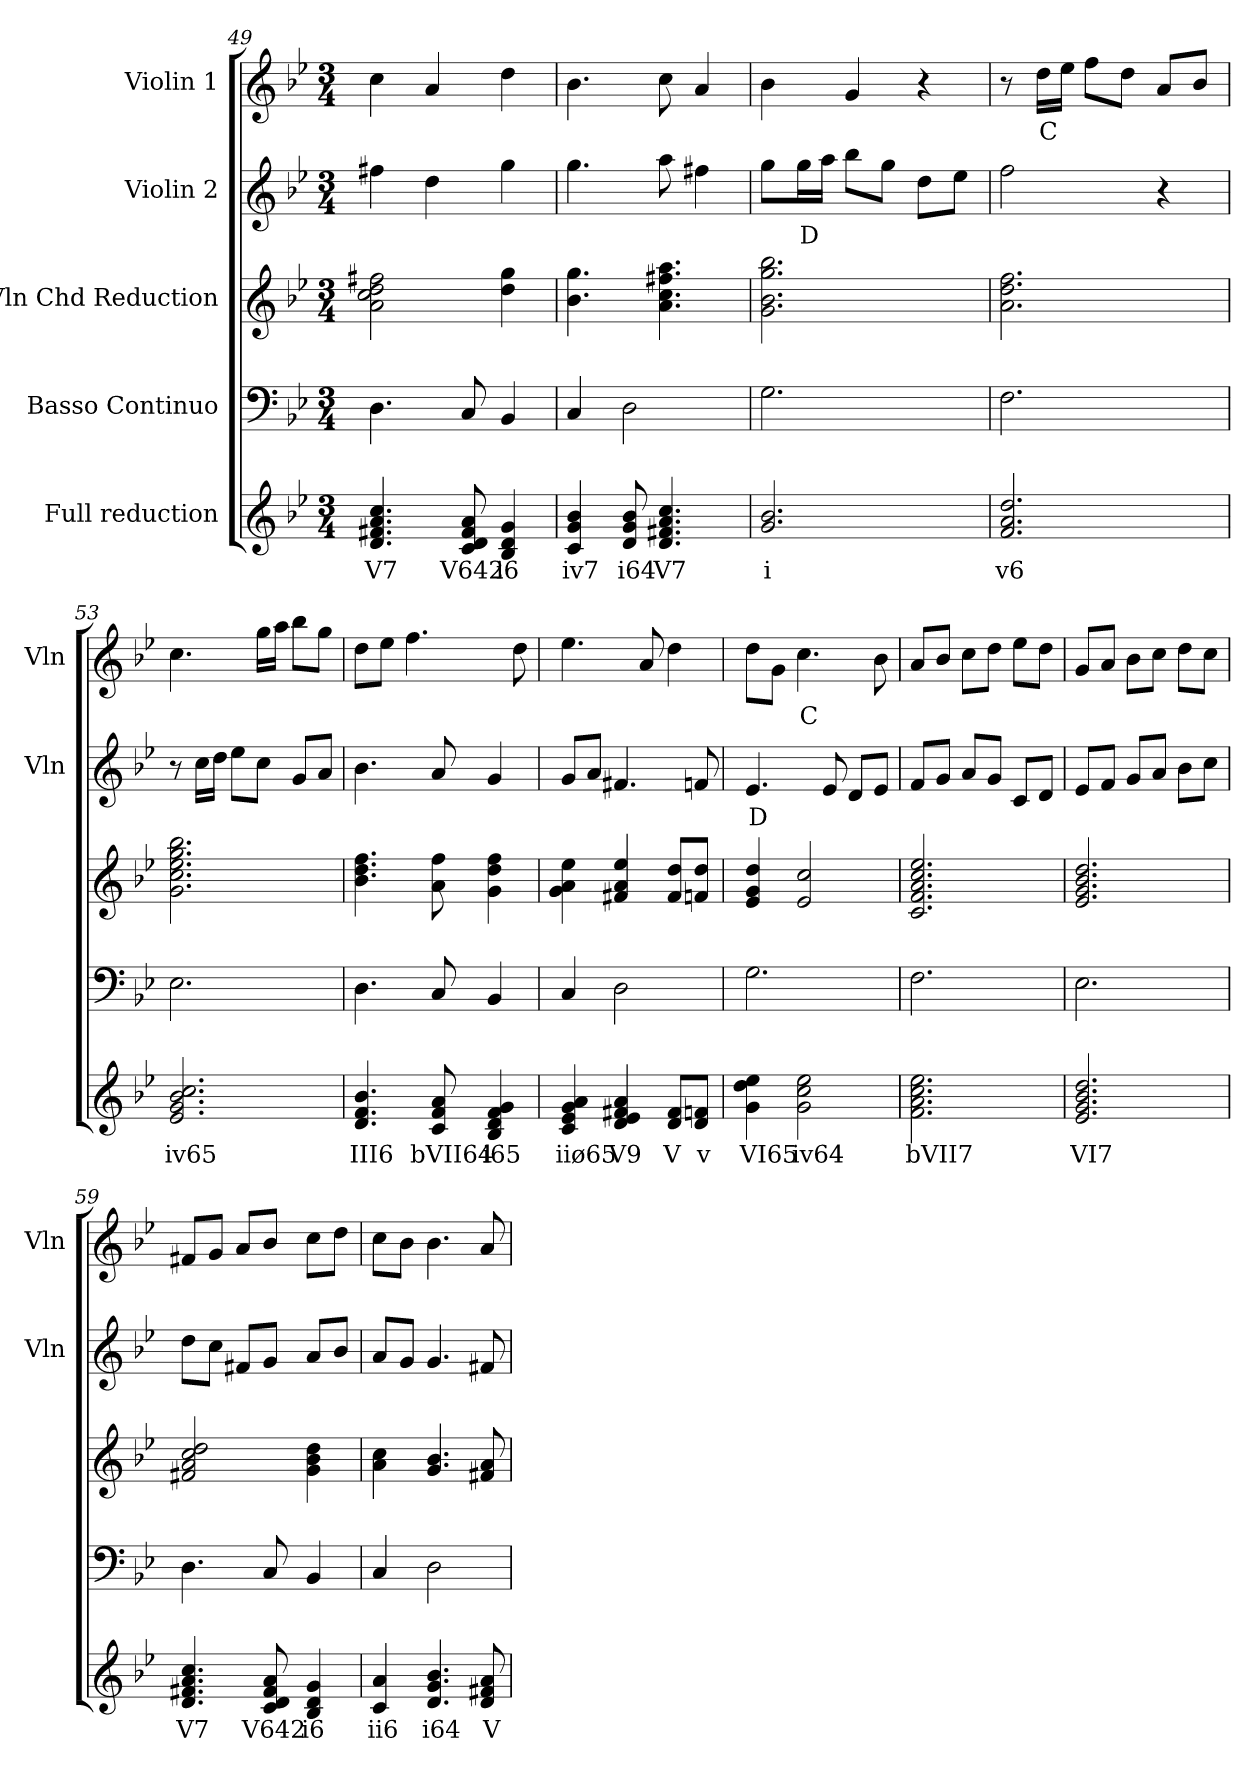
**kern	**text	**kern	**kern	**kern	**text	**kern	**text
*part5	*part5	*part4	*part3	*part2	*part2	*part1	*part1
*staff5	*staff5	*staff4	*staff3	*staff2	*staff2	*staff1	*staff1
*I"Full reduction	*	*I"Basso Continuo	*I"Vln Chd Reduction	*I"Violin 2	*	*I"Violin 1	*
*	*	*	*	*I'Vln	*	*I'Vln	*
*clefG2	*	*clefF4	*clefG2	*clefG2	*	*clefG2	*
*k[b-e-]	*	*k[b-e-]	*k[b-e-]	*k[b-e-]	*	*k[b-e-]	*
*M3/4	*	*M3/4	*M3/4	*M3/4	*	*M3/4	*
=49	=49	=49	=49	=49	=49	=49	=49
!	!LO:LY:b	!	!	!	!	!	!
4.d/ 4.f#X/ 4.a/ 4.cc/	V7	4.D\	2a\ 2cc\ 2dd\ 2ff#X\	4ff#X\	.	4cc\	.
.	.	.	.	4dd\	.	4a/	.
!	!LO:LY:b	!	!	!	!	!	!
8c/ 8d/ 8f#/ 8a/	V642	8C/	.	.	.	.	.
!	!LO:LY:b	!	!	!	!	!	!
4B-/ 4d/ 4g/	i6	4BB-/	4dd\ 4gg\	4gg\	.	4dd\	.
=50	=50	=50	=50	=50	=50	=50	=50
!	!LO:LY:b	!	!	!	!	!	!
4c/ 4g/ 4b-/	iv7	4C/	4.b-\ 4.gg\	4.gg\	.	4.b-\	.
!	!LO:LY:b	!	!	!	!	!	!
8d/ 8g/ 8b-/	i64	2D\	.	.	.	.	.
!	!LO:LY:b	!	!	!	!	!	!
4.d/ 4.f#X/ 4.a/ 4.cc/	V7	.	4.a\ 4.cc\ 4.ff#X\ 4.aa\	8aa\	.	8cc\	.
.	.	.	.	4ff#X\	.	4a/	.
!!LO:LB:g=z
=51	=51	=51	=51	=51	=51	=51	=51
!	!LO:LY:b	!	!	!	!	!	!
2.g/ 2.b-/	i	2.G\	2.g\ 2.b-\ 2.gg\ 2.bb-\	8gg\L	.	4b-\	.
!	!	!	!	!	!LO:LY:b	!	!
.	.	.	.	16gg\L	D	.	.
.	.	.	.	16aa\JJ	.	.	.
.	.	.	.	8bb-\L	.	4g/	.
.	.	.	.	8gg\J	.	.	.
.	.	.	.	8dd\L	.	4r	.
.	.	.	.	8ee-\J	.	.	.
=52	=52	=52	=52	=52	=52	=52	=52
!	!LO:LY:b	!	!	!	!	!	!
2.f/ 2.a/ 2.dd/	v6	2.F\	2.a\ 2.dd\ 2.ff\	2ff\	.	8r	.
!	!	!	!	!	!	!	!LO:LY:b
.	.	.	.	.	.	16dd\LL	C
.	.	.	.	.	.	16ee-\JJ	.
.	.	.	.	.	.	8ff\L	.
.	.	.	.	.	.	8dd\J	.
.	.	.	.	4r	.	8a/L	.
.	.	.	.	.	.	8b-/J	.
=53	=53	=53	=53	=53	=53	=53	=53
!	!LO:LY:b	!	!	!	!	!	!
2.e-/ 2.g/ 2.b-/ 2.cc/	iv65	2.E-\	2.g\ 2.cc\ 2.ee-\ 2.gg\ 2.bb-\	8r	.	4.cc\	.
.	.	.	.	16cc\LL	.	.	.
.	.	.	.	16dd\JJ	.	.	.
.	.	.	.	8ee-\L	.	.	.
.	.	.	.	8cc\J	.	16gg\LL	.
.	.	.	.	.	.	16aa\JJ	.
.	.	.	.	8g/L	.	8bb-\L	.
.	.	.	.	8a/J	.	8gg\J	.
=54	=54	=54	=54	=54	=54	=54	=54
!	!LO:LY:b	!	!	!	!	!	!
4.d/ 4.f/ 4.b-/	III6	4.D\	4.b-\ 4.dd\ 4.ff\	4.b-\	.	8dd\L	.
.	.	.	.	.	.	8ee-\J	.
.	.	.	.	.	.	4.ff\	.
!	!LO:LY:b	!	!	!	!	!	!
8c/ 8f/ 8a/	bVII64	8C/	8a\ 8ff\	8a/	.	.	.
!	!LO:LY:b	!	!	!	!	!	!
4B-/ 4d/ 4f/ 4g/	i65	4BB-/	4g\ 4dd\ 4ff\	4g/	.	.	.
.	.	.	.	.	.	8dd\	.
=55	=55	=55	=55	=55	=55	=55	=55
!	!LO:LY:b	!	!	!	!	!	!
4c/ 4e-/ 4g/ 4a/	iiø65	4C/	4g\ 4a\ 4ee-\	8g/L	.	4.ee-\	.
.	.	.	.	8a/J	.	.	.
!	!LO:LY:b	!	!	!	!	!	!
4d/ 4e-/ 4f#X/ 4a/	V9	2D\	4f#X/ 4a/ 4ee-/	4.f#X/	.	.	.
.	.	.	.	.	.	8a/	.
!	!LO:LY:b	!	!	!	!	!	!
8d/ 8f#/L	V	.	8f#/ 8dd/L	.	.	4dd\	.
!	!LO:LY:b	!	!	!	!	!	!
8d/ 8fn/J	v	.	8fn/ 8dd/J	8fn/	.	.	.
!!LO:LB:g=z
=56	=56	=56	=56	=56	=56	=56	=56
!	!LO:LY:b	!	!	!	!LO:LY:b	!	!
4g\ 4dd\ 4ee-\	VI65	2.G\	4e-/ 4g/ 4dd/	4.e-/	D	8dd\L	.
.	.	.	.	.	.	8g\J	.
!	!LO:LY:b	!	!	!	!	!	!LO:LY:b
2g\ 2cc\ 2ee-\	iv64	.	2e-/ 2cc/	.	.	4.cc\	C
.	.	.	.	8e-/	.	.	.
.	.	.	.	8d/L	.	.	.
.	.	.	.	8e-/J	.	8b-\	.
=57	=57	=57	=57	=57	=57	=57	=57
!	!LO:LY:b	!	!	!	!	!	!
2.f\ 2.a\ 2.cc\ 2.ee-\	bVII7	2.F\	2.c/ 2.f/ 2.a/ 2.cc/ 2.ee-/	8f/L	.	8a/L	.
.	.	.	.	8g/J	.	8b-/J	.
.	.	.	.	8a/L	.	8cc\L	.
.	.	.	.	8g/J	.	8dd\J	.
.	.	.	.	8c/L	.	8ee-\L	.
.	.	.	.	8d/J	.	8dd\J	.
=58	=58	=58	=58	=58	=58	=58	=58
!	!LO:LY:b	!	!	!	!	!	!
2.e-/ 2.g/ 2.b-/ 2.dd/	VI7	2.E-\	2.e-/ 2.g/ 2.b-/ 2.dd/	8e-/L	.	8g/L	.
.	.	.	.	8f/J	.	8a/J	.
.	.	.	.	8g/L	.	8b-\L	.
.	.	.	.	8a/J	.	8cc\J	.
.	.	.	.	8b-\L	.	8dd\L	.
.	.	.	.	8cc\J	.	8cc\J	.
=59	=59	=59	=59	=59	=59	=59	=59
!	!LO:LY:b	!	!	!	!	!	!
4.d/ 4.f#X/ 4.a/ 4.cc/	V7	4.D\	2f#X/ 2a/ 2cc/ 2dd/	8dd\L	.	8f#X/L	.
.	.	.	.	8cc\J	.	8g/J	.
.	.	.	.	8f#X/L	.	8a/L	.
!	!LO:LY:b	!	!	!	!	!	!
8c/ 8d/ 8f#/ 8a/	V642	8C/	.	8g/J	.	8b-/J	.
!	!LO:LY:b	!	!	!	!	!	!
4B-/ 4d/ 4g/	i6	4BB-/	4g\ 4b-\ 4dd\	8a/L	.	8cc\L	.
.	.	.	.	8b-/J	.	8dd\J	.
=60	=60	=60	=60	=60	=60	=60	=60
!	!LO:LY:b	!	!	!	!	!	!
4c/ 4a/	ii6	4C/	4a\ 4cc\	8a/L	.	8cc\L	.
.	.	.	.	8g/J	.	8b-\J	.
!	!LO:LY:b	!	!	!	!	!	!
4.d/ 4.g/ 4.b-/	i64	2D\	4.g/ 4.b-/	4.g/	.	4.b-\	.
!	!LO:LY:b	!	!	!	!	!	!
8d/ 8f#X/ 8a/	V	.	8f#X/ 8a/	8f#X/	.	8a/	.
=	=	=	=	=	=	=	=
*-	*-	*-	*-	*-	*-	*-	*-
